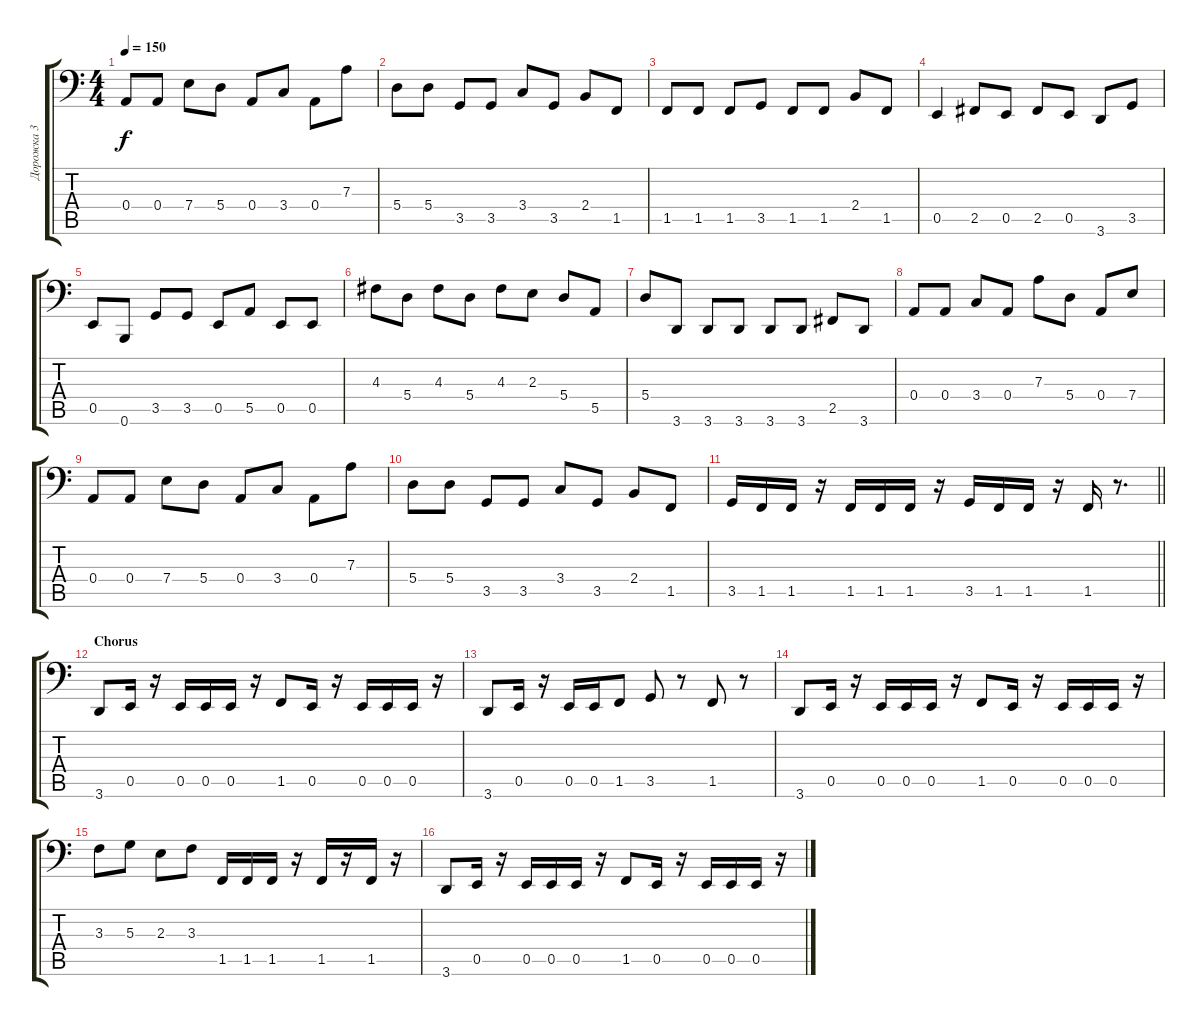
\track ("Дорожка 3" "Дорожка 3") {instrument electricbassfinger}
\staff {score tabs}
\tuning (C3 G2 D2 A1 E1 B0) {hide}
\ts (4 4)
\tempo 150
\clef f4
\ks c
0.4.8{dy f} 0.4.8 7.4.8 5.4.8 0.4.8 3.4.8 0.4.8 7.3.8 |
5.4.8 5.4.8 3.5.8 3.5.8 3.4.8 3.5.8 2.4.8 1.5.8 |
1.5.8 1.5.8 1.5.8 3.5.8 1.5.8 1.5.8 2.4.8 1.5.8 |
0.5.4 2.5.8 0.5.8 2.5.8 0.5.8 3.6.8 3.5.8 |
0.5.8 0.6.8 3.5.8 3.5.8 0.5.8 5.5.8 0.5.8 0.5.8 |
4.3.8 5.4.8 4.3.8 5.4.8 4.3.8 2.3.8 5.4.8 5.5.8 |
5.4.8 3.6.8 3.6.8 3.6.8 3.6.8 3.6.8 2.5.8 3.6.8 |
0.4.8 0.4.8 3.4.8 0.4.8 7.3.8 5.4.8 0.4.8 7.4.8 |
0.4.8 0.4.8 7.4.8 5.4.8 0.4.8 3.4.8 0.4.8 7.3.8 |
5.4.8 5.4.8 3.5.8 3.5.8 3.4.8 3.5.8 2.4.8 1.5.8 |
\barLineRight lightlight
3.5.16 1.5.16 1.5.16 r.16 1.5.16 1.5.16 1.5.16 r.16 3.5.16 1.5.16 1.5.16 r.16 1.5.16 r.8{d} |
\section ("" "Chorus")
3.6.8 0.5.16 r.16 0.5.16 0.5.16 0.5.16 r.16 1.5.8 0.5.16 r.16 0.5.16 0.5.16 0.5.16 r.16 |
3.6.8 0.5.16 r.16 0.5.16 0.5.16 1.5.8 3.5.8 r.8 1.5.8 r.8 |
3.6.8 0.5.16 r.16 0.5.16 0.5.16 0.5.16 r.16 1.5.8 0.5.16 r.16 0.5.16 0.5.16 0.5.16 r.16 |
3.3.8 5.3.8 2.3.8 3.3.8 1.5.16 1.5.16 1.5.16 r.16 1.5.16 r.16 1.5.16 r.16 |
3.6.8 0.5.16 r.16 0.5.16 0.5.16 0.5.16 r.16 1.5.8 0.5.16 r.16 0.5.16 0.5.16 0.5.16 r.16
